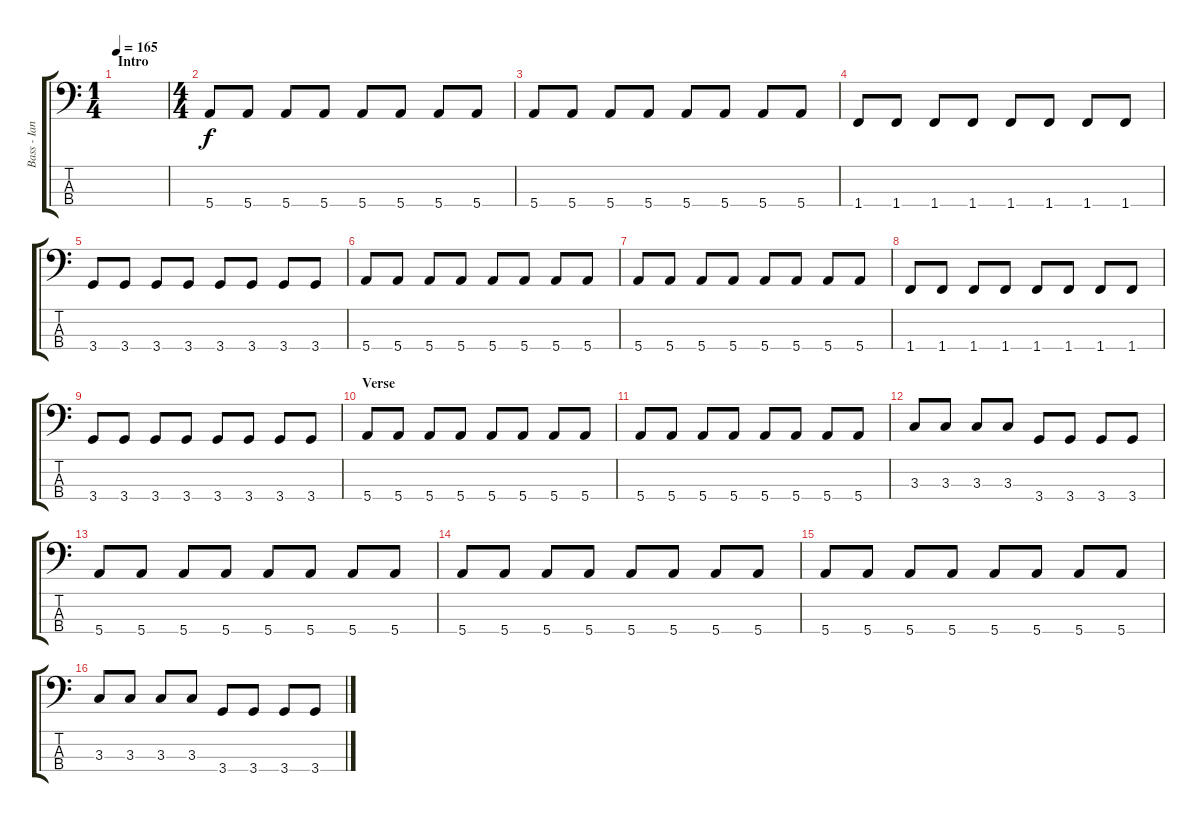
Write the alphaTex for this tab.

\track ("Bass - Ian Hill" "Bass - Ian") {instrument electricbasspick}
\staff {score tabs}
\tuning (G2 D2 A1 E1) {hide}
\ts (1 4)
\section ("" "Intro")
\tempo 165
\clef f4
\ks c
|
\ts (4 4)
5.4.8 5.4.8 5.4.8 5.4.8 5.4.8 5.4.8 5.4.8 5.4.8 |
5.4.8 5.4.8 5.4.8 5.4.8 5.4.8 5.4.8 5.4.8 5.4.8 |
1.4.8 1.4.8 1.4.8 1.4.8 1.4.8 1.4.8 1.4.8 1.4.8 |
3.4.8 3.4.8 3.4.8 3.4.8 3.4.8 3.4.8 3.4.8 3.4.8 |
5.4.8 5.4.8 5.4.8 5.4.8 5.4.8 5.4.8 5.4.8 5.4.8 |
5.4.8 5.4.8 5.4.8 5.4.8 5.4.8 5.4.8 5.4.8 5.4.8 |
1.4.8 1.4.8 1.4.8 1.4.8 1.4.8 1.4.8 1.4.8 1.4.8 |
3.4.8 3.4.8 3.4.8 3.4.8 3.4.8 3.4.8 3.4.8 3.4.8 |
\section ("" "Verse")
5.4.8 5.4.8 5.4.8 5.4.8 5.4.8 5.4.8 5.4.8 5.4.8 |
5.4.8 5.4.8 5.4.8 5.4.8 5.4.8 5.4.8 5.4.8 5.4.8 |
3.3.8 3.3.8 3.3.8 3.3.8 3.4.8 3.4.8 3.4.8 3.4.8 |
5.4.8 5.4.8 5.4.8 5.4.8 5.4.8 5.4.8 5.4.8 5.4.8 |
5.4.8 5.4.8 5.4.8 5.4.8 5.4.8 5.4.8 5.4.8 5.4.8 |
5.4.8 5.4.8 5.4.8 5.4.8 5.4.8 5.4.8 5.4.8 5.4.8 |
3.3.8 3.3.8 3.3.8 3.3.8 3.4.8 3.4.8 3.4.8 3.4.8
